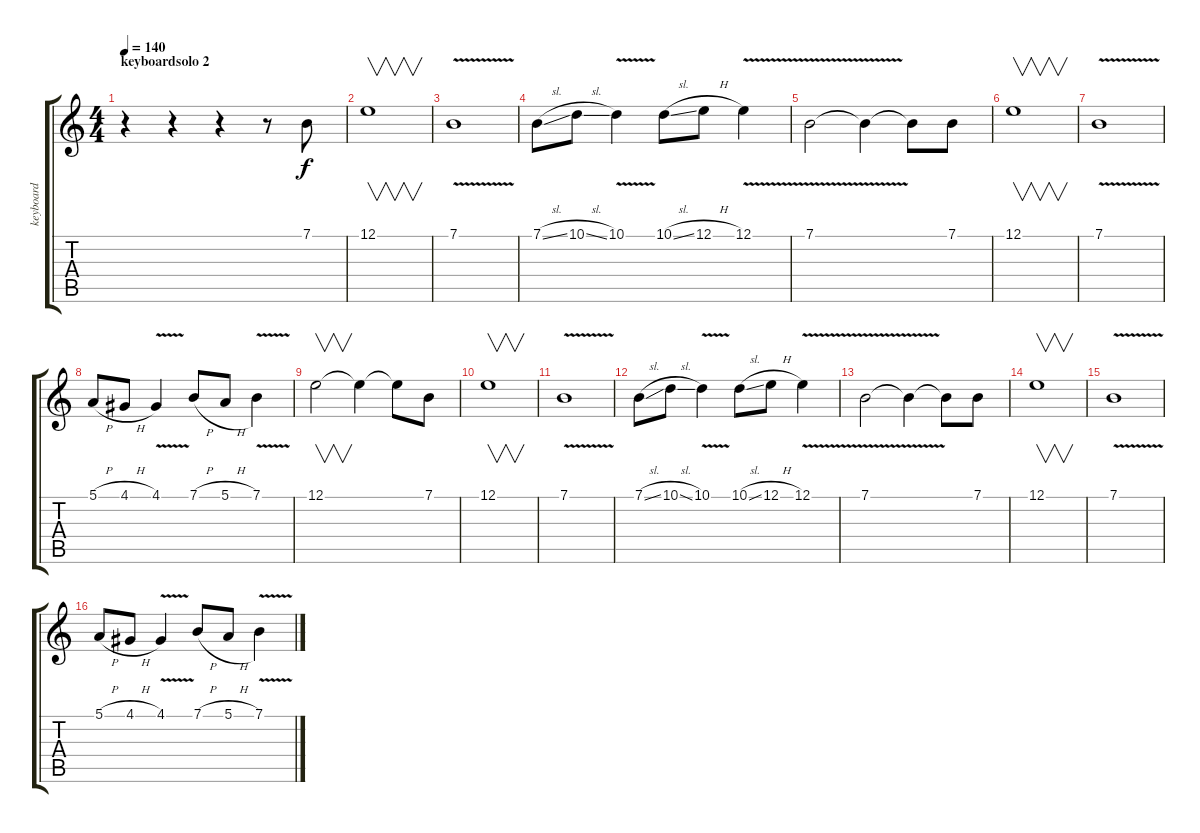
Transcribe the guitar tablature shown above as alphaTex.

\track ("keyboard" "keyboard") {instrument lead2sawtooth}
\staff {score tabs}
\tuning (E4 B3 G3 D3 A2 E2) {hide}
\ts (4 4)
\section ("" "keyboardsolo 2")
\tempo 140
\clef g2
\ks c
r.4{dy f} r.4 r.4 r.8 7.1.8 |
12.1.1{v} |
7.1{v}.1 |
7.1{sl}.8 10.1{sl}.8 10.1{v}.4 10.1{sl}.8 12.1{h}.8 12.1{v}.4 |
7.1{v}.2 7.1{t}.4 7.1{t}.8 7.1.8 |
12.1.1{v} |
7.1{v}.1 |
5.1{h}.8 4.1{h}.8 4.1{v}.4 7.1{h}.8 5.1{h}.8 7.1{v}.4 |
12.1.2{v} 12.1{t}.4 12.1{t}.8 7.1.8 |
12.1.1{v} |
7.1{v}.1 |
7.1{sl}.8 10.1{sl}.8 10.1{v}.4 10.1{sl}.8 12.1{h}.8 12.1{v}.4 |
7.1{v}.2 7.1{t}.4 7.1{t}.8 7.1.8 |
12.1.1{v} |
7.1{v}.1 |
5.1{h}.8 4.1{h}.8 4.1{v}.4 7.1{h}.8 5.1{h}.8 7.1{v}.4
